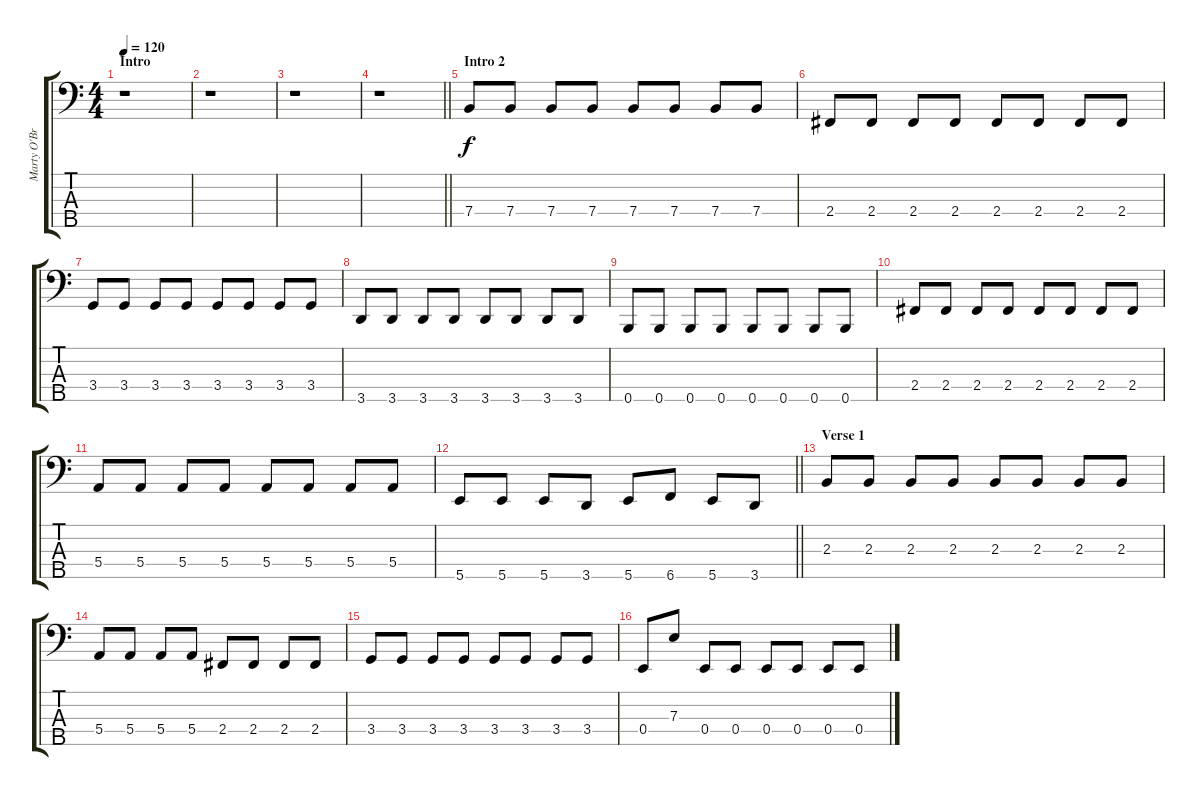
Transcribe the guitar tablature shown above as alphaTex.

\track ("Marty O'Brien" "Marty O'Br") {instrument electricbassfinger}
\staff {score tabs}
\tuning (G2 D2 A1 E1 B0) {hide}
\ts (4 4)
\section ("" "Intro")
\tempo 120
\clef f4
\ks c
r.1{dy f instrument electricbassfinger} |
r.1 |
r.1 |
\barLineRight lightlight
r.1 |
\section ("" "Intro 2")
7.4.8 7.4.8 7.4.8 7.4.8 7.4.8 7.4.8 7.4.8 7.4.8 |
2.4.8 2.4.8 2.4.8 2.4.8 2.4.8 2.4.8 2.4.8 2.4.8 |
3.4.8 3.4.8 3.4.8 3.4.8 3.4.8 3.4.8 3.4.8 3.4.8 |
3.5.8 3.5.8 3.5.8 3.5.8 3.5.8 3.5.8 3.5.8 3.5.8 |
0.5.8 0.5.8 0.5.8 0.5.8 0.5.8 0.5.8 0.5.8 0.5.8 |
2.4.8 2.4.8 2.4.8 2.4.8 2.4.8 2.4.8 2.4.8 2.4.8 |
5.4.8 5.4.8 5.4.8 5.4.8 5.4.8 5.4.8 5.4.8 5.4.8 |
\barLineRight lightlight
5.5.8 5.5.8 5.5.8 3.5.8 5.5.8 6.5.8 5.5.8 3.5.8 |
\section ("" "Verse 1")
2.3.8 2.3.8 2.3.8 2.3.8 2.3.8 2.3.8 2.3.8 2.3.8 |
5.4.8 5.4.8 5.4.8 5.4.8 2.4.8 2.4.8 2.4.8 2.4.8 |
3.4.8 3.4.8 3.4.8 3.4.8 3.4.8 3.4.8 3.4.8 3.4.8 |
0.4.8 7.3.8 0.4.8 0.4.8 0.4.8 0.4.8 0.4.8 0.4.8
